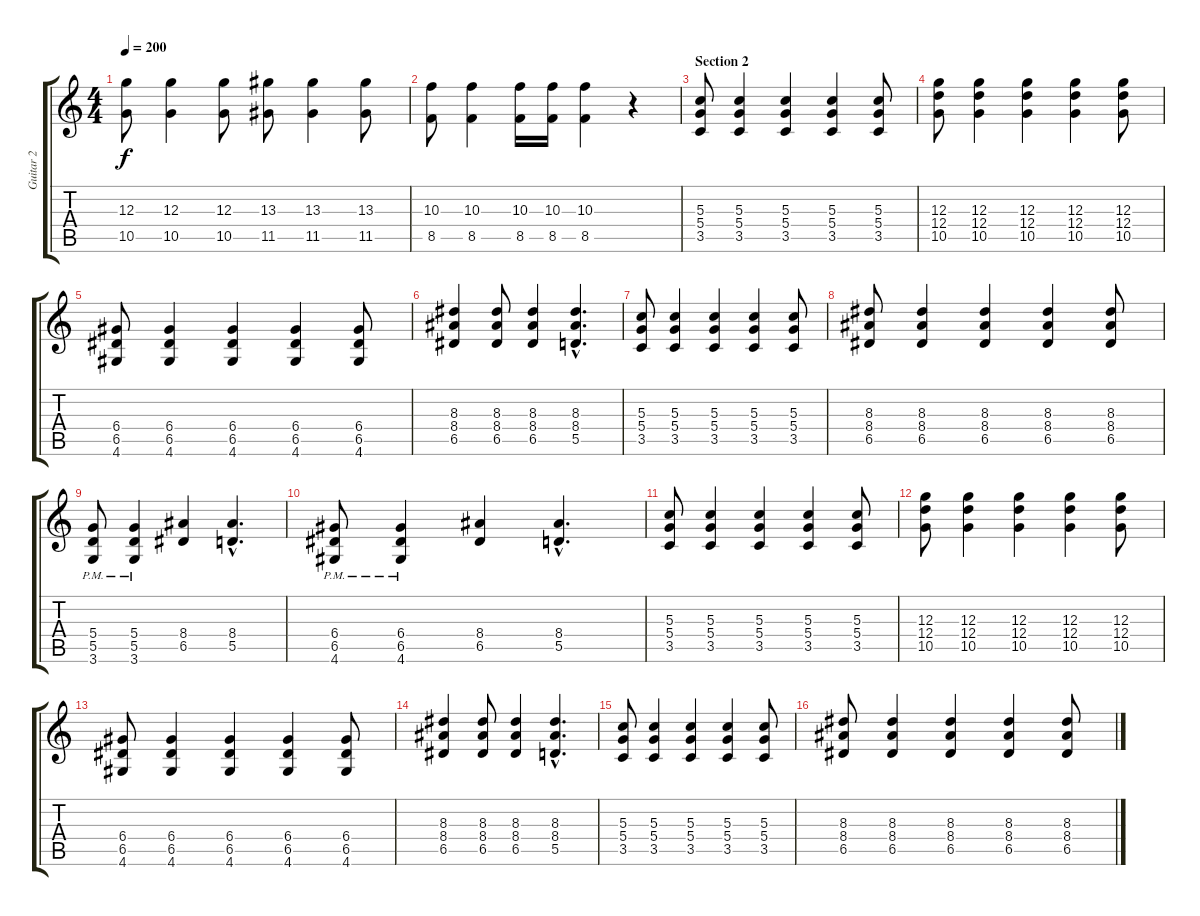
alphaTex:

\track ("Guitar 2" "Guitar 2") {instrument distortionguitar}
\staff {score tabs}
\tuning (E4 B3 G3 D3 A2 E2) {hide}
\ts (4 4)
\tempo 200
\clef g2
\ks c
(12.3 10.5).8{dy f} (12.3 10.5).4 (12.3 10.5).8 (13.3 11.5).8 (13.3 11.5).4 (13.3 11.5).8 |
(10.3 8.5).8 (10.3 8.5).4 (10.3 8.5).16 (10.3 8.5).16 (10.3 8.5).4 r.4 |
\section ("" "Section 2")
(5.3 5.4 3.5).8 (5.3 5.4 3.5).4 (5.3 5.4 3.5).4 (5.3 5.4 3.5).4 (5.3 5.4 3.5).8 |
(12.3 12.4 10.5).8 (12.3 12.4 10.5).4 (12.3 12.4 10.5).4 (12.3 12.4 10.5).4 (12.3 12.4 10.5).8 |
(6.4 6.5 4.6).8 (6.4 6.5 4.6).4 (6.4 6.5 4.6).4 (6.4 6.5 4.6).4 (6.4 6.5 4.6).8 |
(8.3 8.4 6.5).4 (8.3 8.4 6.5).8 (8.3 8.4 6.5).4 (8.3{hac} 8.4{hac} 5.5{hac}).4{d} |
(5.3 5.4 3.5).8 (5.3 5.4 3.5).4 (5.3 5.4 3.5).4 (5.3 5.4 3.5).4 (5.3 5.4 3.5).8 |
(8.3 8.4 6.5).8 (8.3 8.4 6.5).4 (8.3 8.4 6.5).4 (8.3 8.4 6.5).4 (8.3 8.4 6.5).8 |
(5.4{pm} 5.5{pm} 3.6{pm}).8 (5.4{pm} 5.5{pm} 3.6{pm}).4 (8.4 6.5).4 (8.4{hac} 5.5{hac}).4{d} |
(6.4{pm} 6.5{pm} 4.6{pm}).8 (6.4{pm} 6.5{pm} 4.6{pm}).4 (8.4 6.5).4 (8.4{hac} 5.5{hac}).4{d} |
(5.3 5.4 3.5).8 (5.3 5.4 3.5).4 (5.3 5.4 3.5).4 (5.3 5.4 3.5).4 (5.3 5.4 3.5).8 |
(12.3 12.4 10.5).8 (12.3 12.4 10.5).4 (12.3 12.4 10.5).4 (12.3 12.4 10.5).4 (12.3 12.4 10.5).8 |
(6.4 6.5 4.6).8 (6.4 6.5 4.6).4 (6.4 6.5 4.6).4 (6.4 6.5 4.6).4 (6.4 6.5 4.6).8 |
(8.3 8.4 6.5).4 (8.3 8.4 6.5).8 (8.3 8.4 6.5).4 (8.3{hac} 8.4{hac} 5.5{hac}).4{d} |
(5.3 5.4 3.5).8 (5.3 5.4 3.5).4 (5.3 5.4 3.5).4 (5.3 5.4 3.5).4 (5.3 5.4 3.5).8 |
(8.3 8.4 6.5).8 (8.3 8.4 6.5).4 (8.3 8.4 6.5).4 (8.3 8.4 6.5).4 (8.3 8.4 6.5).8
